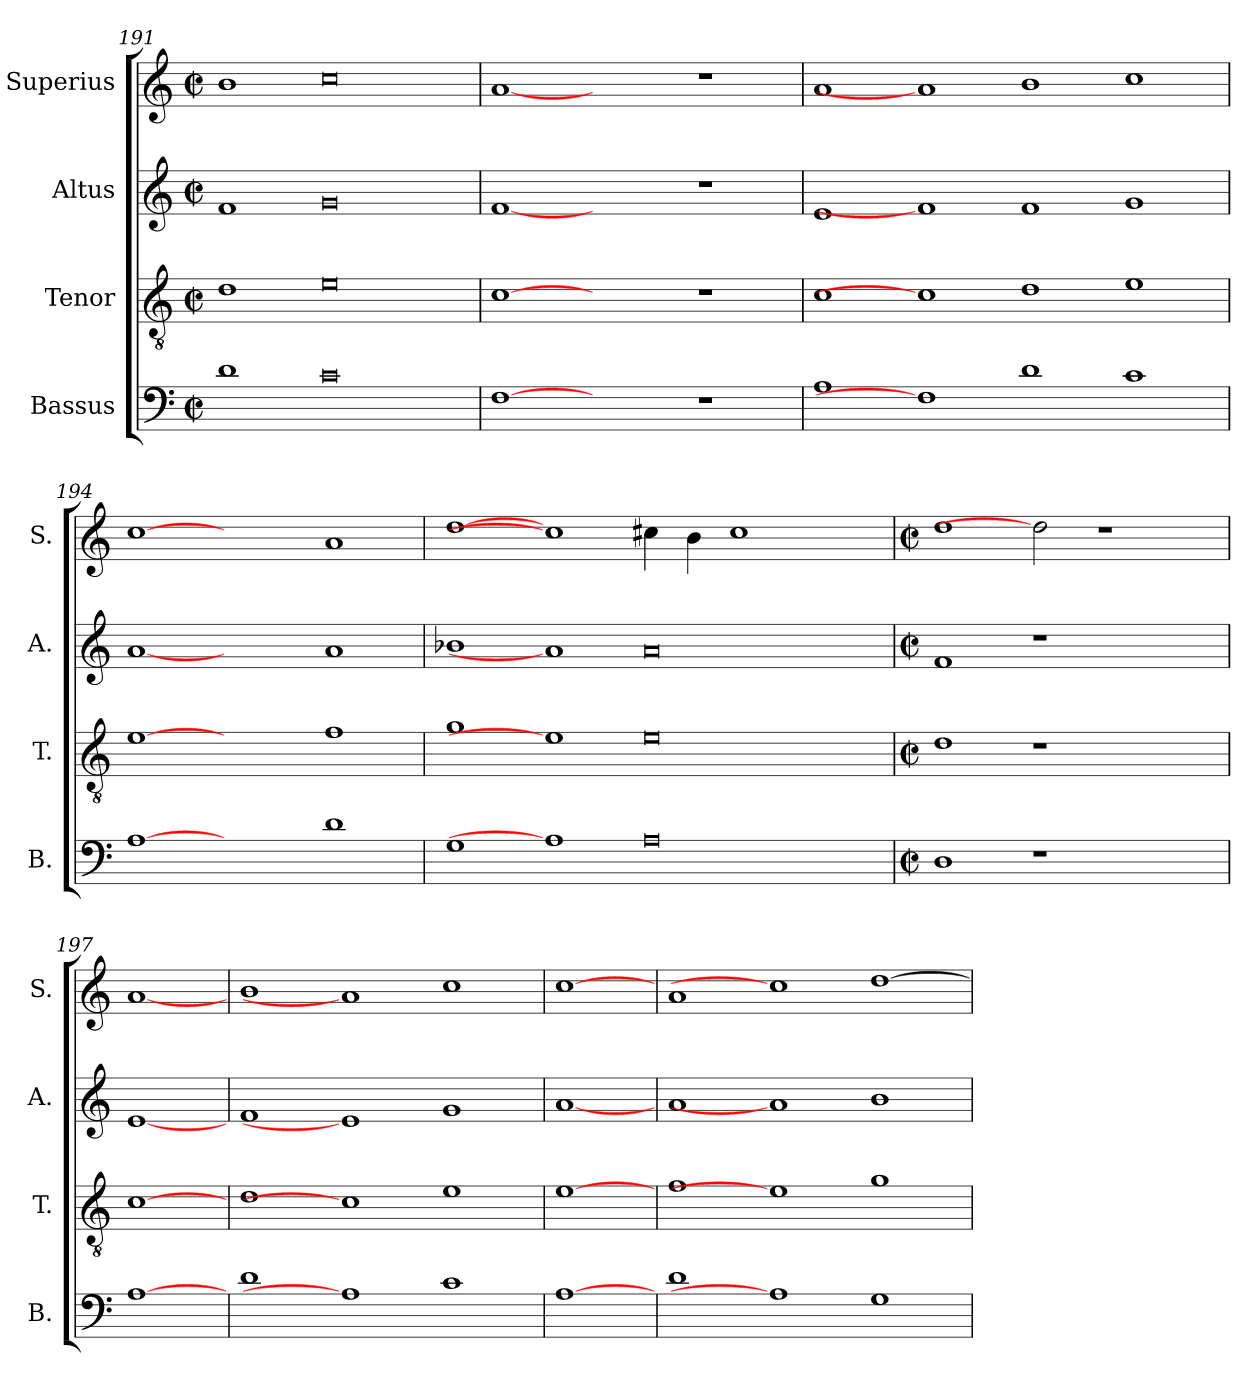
**kern	**kern	**kern	**kern
*part4	*part3	*part2	*part1
*staff4	*staff3	*staff2	*staff1
*I"Bassus	*I"Tenor	*I"Altus	*I"Superius
*I'B.	*I'T.	*I'A.	*I'S.
*clefF4	*clefGv2	*clefG2	*clefG2
*	*ITrd7c12	*	*
*k[]	*k[]	*k[]	*k[]
*C:	*C:	*C:	*C:
*M2/2	*M2/2	*M2/2	*M2/2
*met(c|)	*met(c|)	*met(c|)	*met(c|)
=191	=191	=191	=191
1di	1Di	1fi	1bi
0ci	0Ei	0gi	0cci
=192	=192	=192	=192
[1Fi	[1Ci	[1fi	[1ai
1ryy	1ryy	1ryy	1ryy
1r	1r	1r	1r
=193	=193	=193	=193
1Ai	1Ci	1ei	1ai
1Fi]	1Ci]	1fi]	1ai]
1di	1Di	1fi	1bi
1ci	1Ei	1gi	1cci
=194	=194	=194	=194
[1Ai	[1Ei	[1ai	[1cci
1ryy	1ryy	1ryy	1ryy
1di	1Fi	1ai	1ai
!!LO:LB:g=z
=195	=195	=195	=195
1Gi	1Gi	1b-Xi	[1ddi
1Ai]	1Ei]	1ai]	1cci]
0Ai	0Ei	0ai	4cc#Xi\
.	.	.	4bi\
.	.	.	1cc#i
.	.	.	2ryy
=196	=196	=196	=196
*M2/2	*M2/2	*M2/2	*M2/2
*met(c|)	*met(c|)	*met(c|)	*met(c|)
1Di	1Di	1fi	1ddi
1r	1r	1r	2ddi]
.	.	.	1r
2ryy	2ryy	2ryy	.
=197	=197	=197	=197
[1Ai	[1Ci	[1ei	[1ai
=198	=198	=198	=198
1di	1Di	1fi	1bi
1Ai]	1Ci]	1ei]	1ai]
1ci	1Ei	1gi	1cci
!!LO:PB:g=z
=199	=199	=199	=199
[1Ai	[1Ei	[1ai	[1cci
=200	=200	=200	=200
1di	1Fi	1ai	1ai
1Ai]	1Ei]	1ai]	1cci]
1Gi	1Gi	1bi	[>1ddi
=	=	=	=
*-	*-	*-	*-
